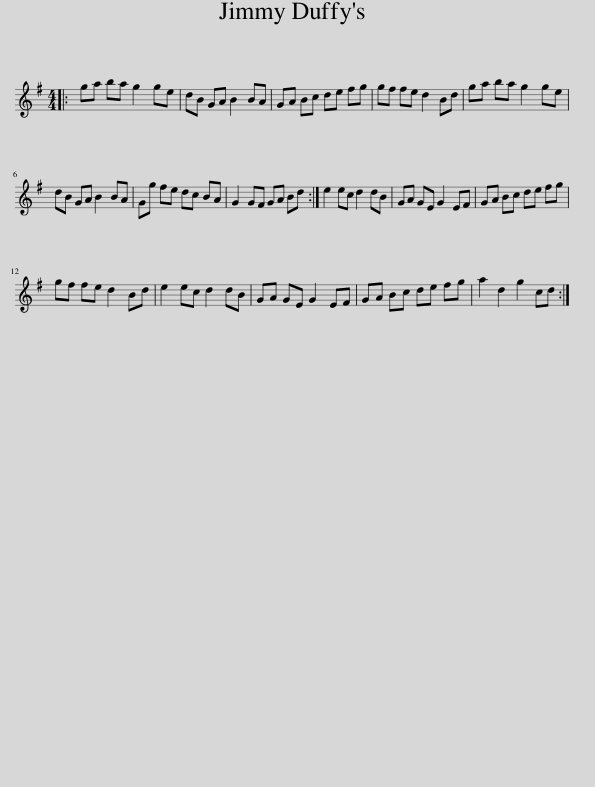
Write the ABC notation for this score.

X:1
L:1/8
M:4/4
I:linebreak $
K:G
V:1 treble
V:1
|: ga ba g2 ge | dB GA B2 BA | GA Bc de fg | gf fe d2 Bd | ga ba g2 ge |$ %5
 dB GA B2 BA | Gg fe dc BA | G2 GF GA Bd :| e2 ec d2 dB | GA GE G2 EF | %10
 GA Bc de fg |$ gf fe d2 Bd | e2 ec d2 dB | GA GE G2 EF | GA Bc de fg | %15
 a2 d2 g2 cd :| %16
